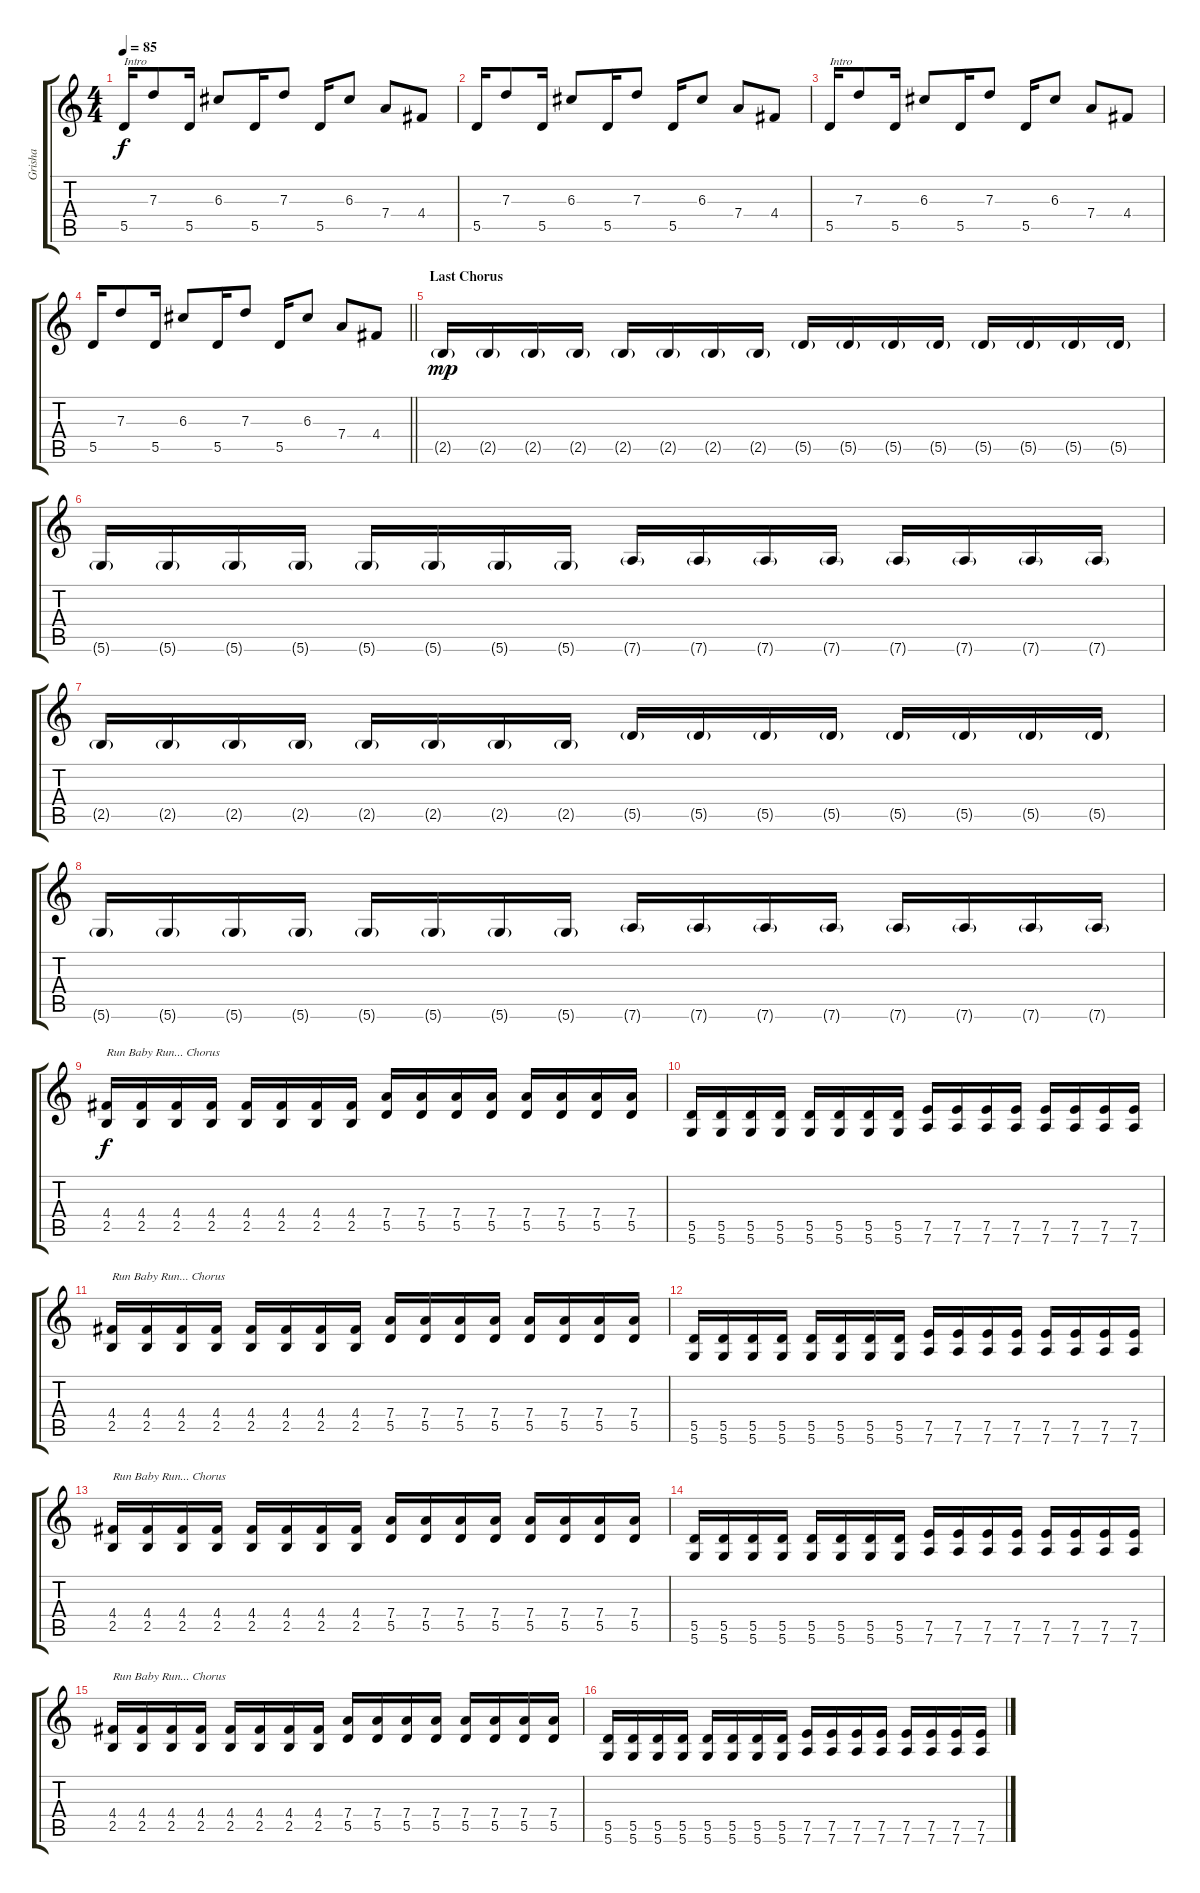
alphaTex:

\track ("Grisha" "Grisha") {instrument overdrivenguitar}
\staff {score tabs}
\tuning (E4 B3 G3 D3 A2 D2) {hide}
\ts (4 4)
\tempo 85
\clef g2
\ks c
5.5.16{txt "Intro" dy f} 7.3.8 5.5.16 6.3.8 5.5.16 7.3.8 5.5.16 6.3.8 7.4.8 4.4.8 |
5.5.16 7.3.8 5.5.16 6.3.8 5.5.16 7.3.8 5.5.16 6.3.8 7.4.8 4.4.8 |
5.5.16{txt "Intro"} 7.3.8 5.5.16 6.3.8 5.5.16 7.3.8 5.5.16 6.3.8 7.4.8 4.4.8 |
\barLineRight lightlight
5.5.16 7.3.8 5.5.16 6.3.8 5.5.16 7.3.8 5.5.16 6.3.8 7.4.8 4.4.8 |
\section ("" "Last Chorus")
2.5{g}.16{dy mp} 2.5{g}.16 2.5{g}.16 2.5{g}.16 2.5{g}.16 2.5{g}.16 2.5{g}.16 2.5{g}.16 5.5{g}.16 5.5{g}.16 5.5{g}.16 5.5{g}.16 5.5{g}.16 5.5{g}.16 5.5{g}.16 5.5{g}.16 |
5.6{g}.16 5.6{g}.16 5.6{g}.16 5.6{g}.16 5.6{g}.16 5.6{g}.16 5.6{g}.16 5.6{g}.16 7.6{g}.16 7.6{g}.16 7.6{g}.16 7.6{g}.16 7.6{g}.16 7.6{g}.16 7.6{g}.16 7.6{g}.16 |
2.5{g}.16 2.5{g}.16 2.5{g}.16 2.5{g}.16 2.5{g}.16 2.5{g}.16 2.5{g}.16 2.5{g}.16 5.5{g}.16 5.5{g}.16 5.5{g}.16 5.5{g}.16 5.5{g}.16 5.5{g}.16 5.5{g}.16 5.5{g}.16 |
5.6{g}.16 5.6{g}.16 5.6{g}.16 5.6{g}.16 5.6{g}.16 5.6{g}.16 5.6{g}.16 5.6{g}.16 7.6{g}.16 7.6{g}.16 7.6{g}.16 7.6{g}.16 7.6{g}.16 7.6{g}.16 7.6{g}.16 7.6{g}.16 |
(4.4 2.5).16{txt "Run Baby Run... Chorus" dy f} (4.4 2.5).16 (4.4 2.5).16 (4.4 2.5).16 (4.4 2.5).16 (4.4 2.5).16 (4.4 2.5).16 (4.4 2.5).16 (7.4 5.5).16 (7.4 5.5).16 (7.4 5.5).16 (7.4 5.5).16 (7.4 5.5).16 (7.4 5.5).16 (7.4 5.5).16 (7.4 5.5).16 |
(5.5 5.6).16 (5.5 5.6).16 (5.5 5.6).16 (5.5 5.6).16 (5.5 5.6).16 (5.5 5.6).16 (5.5 5.6).16 (5.5 5.6).16 (7.5 7.6).16 (7.5 7.6).16 (7.5 7.6).16 (7.5 7.6).16 (7.5 7.6).16 (7.5 7.6).16 (7.5 7.6).16 (7.5 7.6).16 |
(4.4 2.5).16{txt "Run Baby Run... Chorus"} (4.4 2.5).16 (4.4 2.5).16 (4.4 2.5).16 (4.4 2.5).16 (4.4 2.5).16 (4.4 2.5).16 (4.4 2.5).16 (7.4 5.5).16 (7.4 5.5).16 (7.4 5.5).16 (7.4 5.5).16 (7.4 5.5).16 (7.4 5.5).16 (7.4 5.5).16 (7.4 5.5).16 |
(5.5 5.6).16 (5.5 5.6).16 (5.5 5.6).16 (5.5 5.6).16 (5.5 5.6).16 (5.5 5.6).16 (5.5 5.6).16 (5.5 5.6).16 (7.5 7.6).16 (7.5 7.6).16 (7.5 7.6).16 (7.5 7.6).16 (7.5 7.6).16 (7.5 7.6).16 (7.5 7.6).16 (7.5 7.6).16 |
(4.4 2.5).16{txt "Run Baby Run... Chorus"} (4.4 2.5).16 (4.4 2.5).16 (4.4 2.5).16 (4.4 2.5).16 (4.4 2.5).16 (4.4 2.5).16 (4.4 2.5).16 (7.4 5.5).16 (7.4 5.5).16 (7.4 5.5).16 (7.4 5.5).16 (7.4 5.5).16 (7.4 5.5).16 (7.4 5.5).16 (7.4 5.5).16 |
(5.5 5.6).16 (5.5 5.6).16 (5.5 5.6).16 (5.5 5.6).16 (5.5 5.6).16 (5.5 5.6).16 (5.5 5.6).16 (5.5 5.6).16 (7.5 7.6).16 (7.5 7.6).16 (7.5 7.6).16 (7.5 7.6).16 (7.5 7.6).16 (7.5 7.6).16 (7.5 7.6).16 (7.5 7.6).16 |
(4.4 2.5).16{txt "Run Baby Run... Chorus"} (4.4 2.5).16 (4.4 2.5).16 (4.4 2.5).16 (4.4 2.5).16 (4.4 2.5).16 (4.4 2.5).16 (4.4 2.5).16 (7.4 5.5).16 (7.4 5.5).16 (7.4 5.5).16 (7.4 5.5).16 (7.4 5.5).16 (7.4 5.5).16 (7.4 5.5).16 (7.4 5.5).16 |
(5.5 5.6).16 (5.5 5.6).16 (5.5 5.6).16 (5.5 5.6).16 (5.5 5.6).16 (5.5 5.6).16 (5.5 5.6).16 (5.5 5.6).16 (7.5 7.6).16 (7.5 7.6).16 (7.5 7.6).16 (7.5 7.6).16 (7.5 7.6).16 (7.5 7.6).16 (7.5 7.6).16 (7.5 7.6).16
